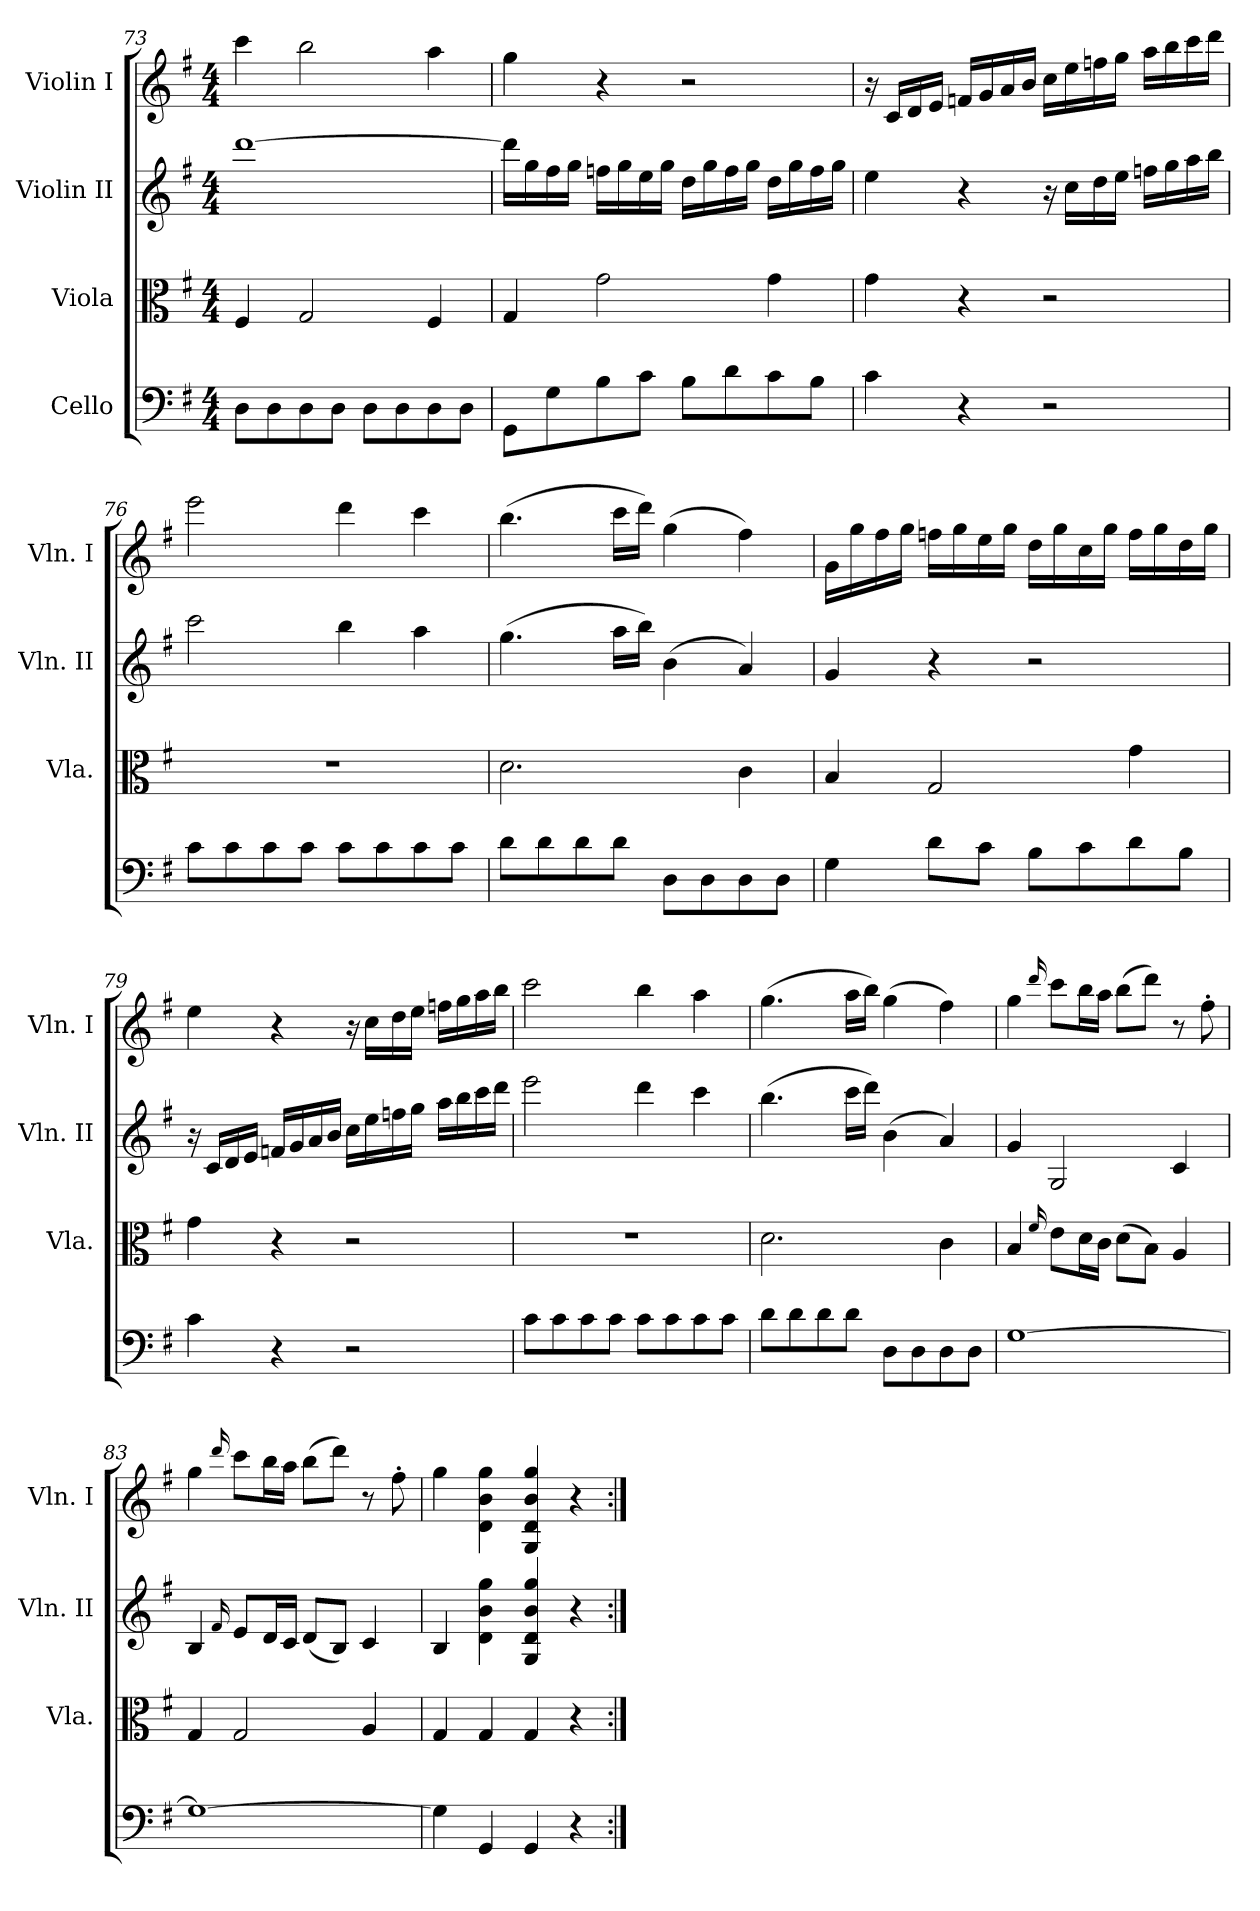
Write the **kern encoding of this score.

**kern	**kern	**kern	**kern
*part4	*part3	*part2	*part1
*staff4	*staff3	*staff2	*staff1
*I"Cello	*I"Viola	*I"Violin II	*I"Violin I
*	*I'Vla.	*I'Vln. II	*I'Vln. I
*clefF4	*clefC3	*clefG2	*clefG2
*k[f#]	*k[f#]	*k[f#]	*k[f#]
*G:	*G:	*G:	*G:
*M4/4	*M4/4	*M4/4	*M4/4
=73	=73	=73	=73
8DL	4F#	[1ddd	4ccc
8D	.	.	.
8D	2G	.	2bb
8DJ	.	.	.
8DL	.	.	.
8D	.	.	.
8D	4F#	.	4aa
8DJ	.	.	.
=74	=74	=74	=74
8GGL	4G	16dddLL]	4gg
.	.	16gg	.
8G	.	16ff#	.
.	.	16ggJJ	.
8B	2g	16ffnLL	4r
.	.	16gg	.
8cJ	.	16ee	.
.	.	16ggJJ	.
8BL	.	16ddLL	2r
.	.	16gg	.
8d	.	16ff	.
.	.	16ggJJ	.
8c	4g	16ddLL	.
.	.	16gg	.
8BJ	.	16ff	.
.	.	16ggJJ	.
=75	=75	=75	=75
4c	4g	4ee	16r
.	.	.	16cLL
.	.	.	16d
.	.	.	16eJJ
4r	4r	4r	16fnLL
.	.	.	16g
.	.	.	16a
.	.	.	16bJJ
2r	2r	16r	16ccLL
.	.	16ccLL	16ee
.	.	16dd	16ffn
.	.	16eeJJ	16ggJJ
.	.	16ffnLL	16aaLL
.	.	16gg	16bb
.	.	16aa	16ccc
.	.	16bbJJ	16dddJJ
=76	=76	=76	=76
8cL	1r	2ccc	2eee
8c	.	.	.
8c	.	.	.
8cJ	.	.	.
8cL	.	4bb	4ddd
8c	.	.	.
8c	.	4aa	4ccc
8cJ	.	.	.
=77	=77	=77	=77
8dL	2.d	(4.gg	(4.bb
8d	.	.	.
8d	.	.	.
8dJ	.	16aaLL	16cccLL
.	.	16bbJJ)	16dddJJ)
8DL	.	(4b	(4gg
8D	.	.	.
8D	4c	4a)	4ff#)
8DJ	.	.	.
=78	=78	=78	=78
4G	4B	4g	16gLL
.	.	.	16gg
.	.	.	16ff#
.	.	.	16ggJJ
8dL	2G	4r	16ffnLL
.	.	.	16gg
8cJ	.	.	16ee
.	.	.	16ggJJ
8BL	.	2r	16ddLL
.	.	.	16gg
8c	.	.	16cc
.	.	.	16ggJJ
8d	4g	.	16ffLL
.	.	.	16gg
8BJ	.	.	16dd
.	.	.	16ggJJ
=79	=79	=79	=79
4c	4g	16r	4ee
.	.	16cLL	.
.	.	16d	.
.	.	16eJJ	.
4r	4r	16fnLL	4r
.	.	16g	.
.	.	16a	.
.	.	16bJJ	.
2r	2r	16ccLL	16r
.	.	16ee	16ccLL
.	.	16ffn	16dd
.	.	16ggJJ	16eeJJ
.	.	16aaLL	16ffnLL
.	.	16bb	16gg
.	.	16ccc	16aa
.	.	16dddJJ	16bbJJ
=80	=80	=80	=80
8cL	1r	2eee	2ccc
8c	.	.	.
8c	.	.	.
8cJ	.	.	.
8cL	.	4ddd	4bb
8c	.	.	.
8c	.	4ccc	4aa
8cJ	.	.	.
=81	=81	=81	=81
8dL	2.d	(4.bb	(4.gg
8d	.	.	.
8d	.	.	.
8dJ	.	16cccLL	16aaLL
.	.	16dddJJ)	16bbJJ)
8DL	.	(4b	(4gg
8D	.	.	.
8D	4c	4a)	4ff#)
8DJ	.	.	.
=82	=82	=82	=82
[1G	4B	4g	4gg
.	16qqf#/	.	16qqddd/
.	8eL	2G	8cccL
.	16dL	.	16bbL
.	16cJJ	.	16aaJJ
.	(8dL	.	(8bbL
.	8BJ)	.	8dddJ)
.	4A	4c	8r
.	.	.	8ff#'
=83	=83	=83	=83
1G_	4G	4B	4gg
.	.	16qqf#/	16qqddd/
.	2G	8eL	8cccL
.	.	16dL	16bbL
.	.	16cJJ	16aaJJ
.	.	(8dL	(8bbL
.	.	8BJ)	8dddJ)
.	4A	4c	8r
.	.	.	8ff#'
=84	=84	=84	=84
4G]	4G	4B	4gg
4GG	4G	4d 4b 4gg	4d 4b 4gg
4GG	4G	4G 4d 4b 4gg	4G 4d 4b 4gg
4r	4r	4r	4r
=:|!	=:|!	=:|!	=:|!
*-	*-	*-	*-
